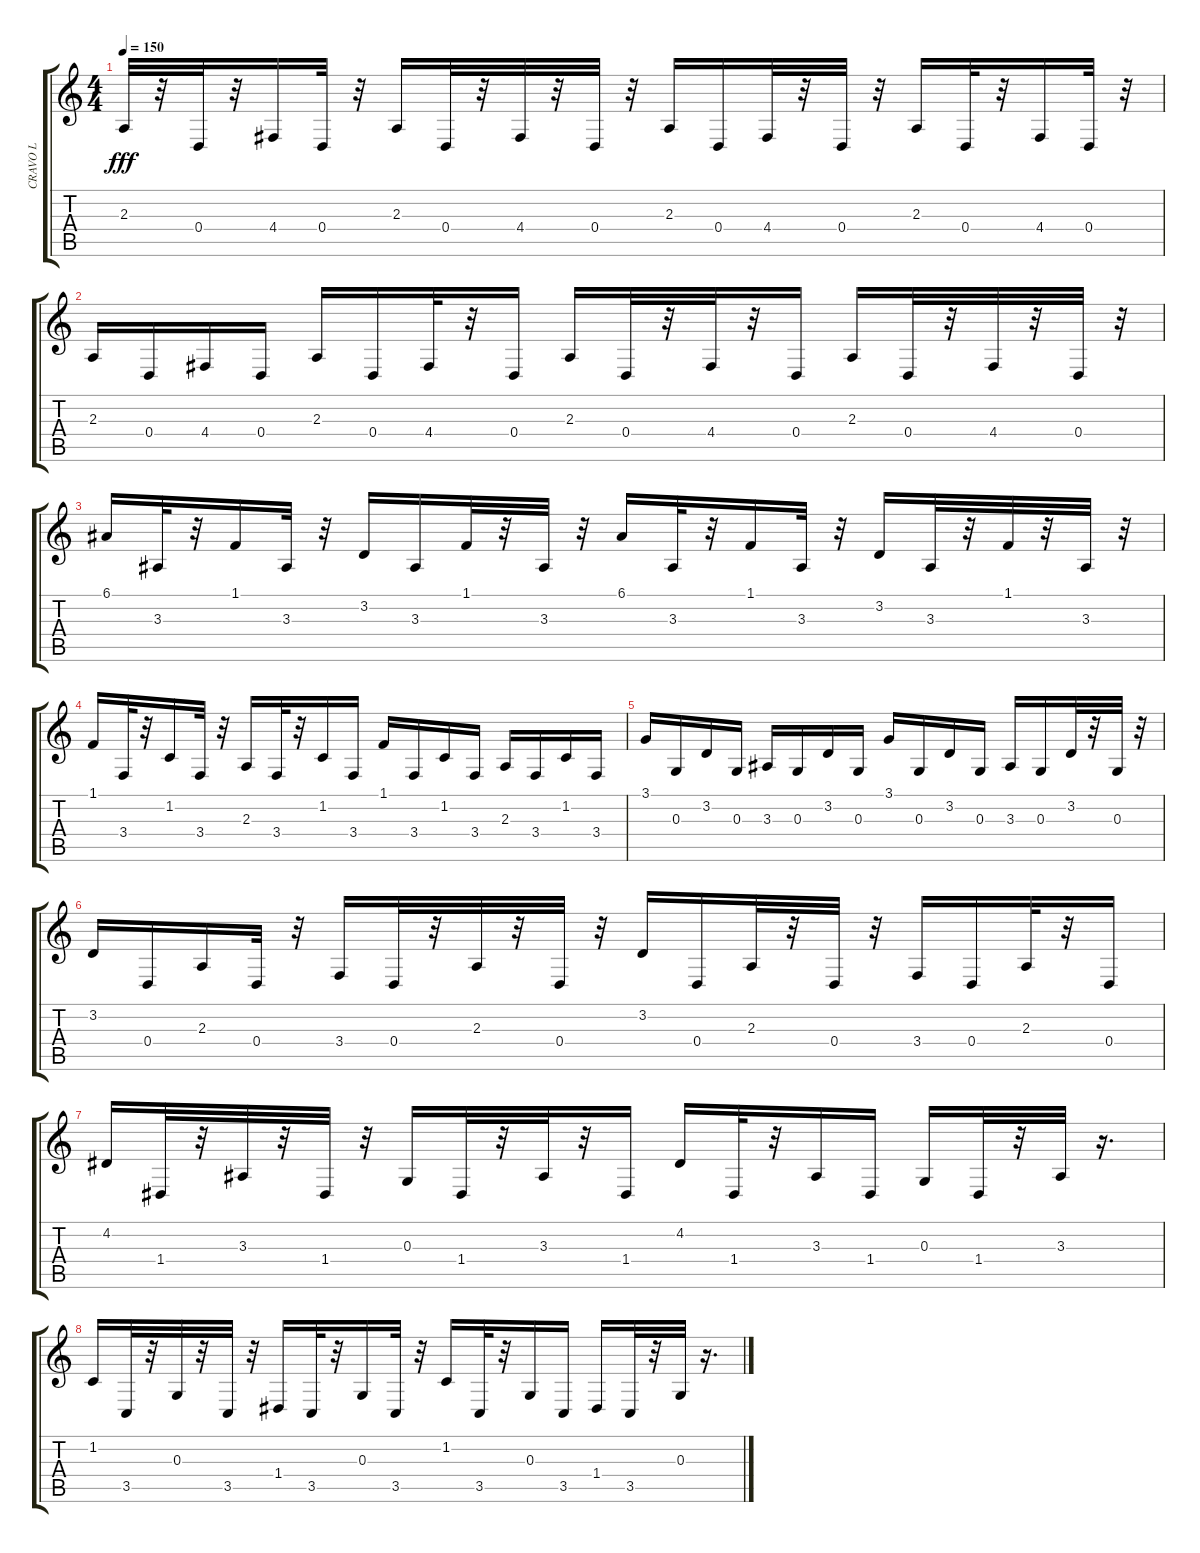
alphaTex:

\track ("CRAVO L" "CRAVO L") {instrument harpsichord}
\staff {score tabs}
\tuning (E4 B3 G3 D3 A2 E2) {hide}
\ts (4 4)
\tempo 150
\clef g2
\ks c
2.3.32{dy fff} r.32 0.4.32 r.32 4.4.16 0.4.32 r.32 2.3.16 0.4.32 r.32 4.4.32 r.32 0.4.32 r.32 2.3.16 0.4.16 4.4.32 r.32 0.4.32 r.32 2.3.16 0.4.32 r.32 4.4.16 0.4.32 r.32 |
2.3.16 0.4.16 4.4.16 0.4.16 2.3.16 0.4.16 4.4.32 r.32 0.4.16 2.3.16 0.4.32 r.32 4.4.32 r.32 0.4.16 2.3.16 0.4.32 r.32 4.4.32 r.32 0.4.32 r.32 |
6.1.16 3.3.32 r.32 1.1.16 3.3.32 r.32 3.2.16 3.3.16 1.1.32 r.32 3.3.32 r.32 6.1.16 3.3.32 r.32 1.1.16 3.3.32 r.32 3.2.16 3.3.32 r.32 1.1.32 r.32 3.3.32 r.32 |
1.1.16 3.4.32 r.32 1.2.16 3.4.32 r.32 2.3.16 3.4.32 r.32 1.2.16 3.4.16 1.1.16 3.4.16 1.2.16 3.4.16 2.3.16 3.4.16 1.2.16 3.4.16 |
3.1.16 0.3.16 3.2.16 0.3.16 3.3.16 0.3.16 3.2.16 0.3.16 3.1.16 0.3.16 3.2.16 0.3.16 3.3.16 0.3.16 3.2.32 r.32 0.3.32 r.32 |
3.2.16 0.4.16 2.3.16 0.4.32 r.32 3.4.16 0.4.32 r.32 2.3.32 r.32 0.4.32 r.32 3.2.16 0.4.16 2.3.32 r.32 0.4.32 r.32 3.4.16 0.4.16 2.3.32 r.32 0.4.16 |
4.2.16 1.4.32 r.32 3.3.32 r.32 1.4.32 r.32 0.3.16 1.4.32 r.32 3.3.32 r.32 1.4.16 4.2.16 1.4.32 r.32 3.3.16 1.4.16 0.3.16 1.4.32 r.32 3.3.32 r.16{d} |
1.2.16 3.5.32 r.32 0.3.32 r.32 3.5.32 r.32 1.4.16 3.5.32 r.32 0.3.16 3.5.32 r.32 1.2.16 3.5.32 r.32 0.3.16 3.5.16 1.4.16 3.5.32 r.32 0.3.32 r.16{d}
